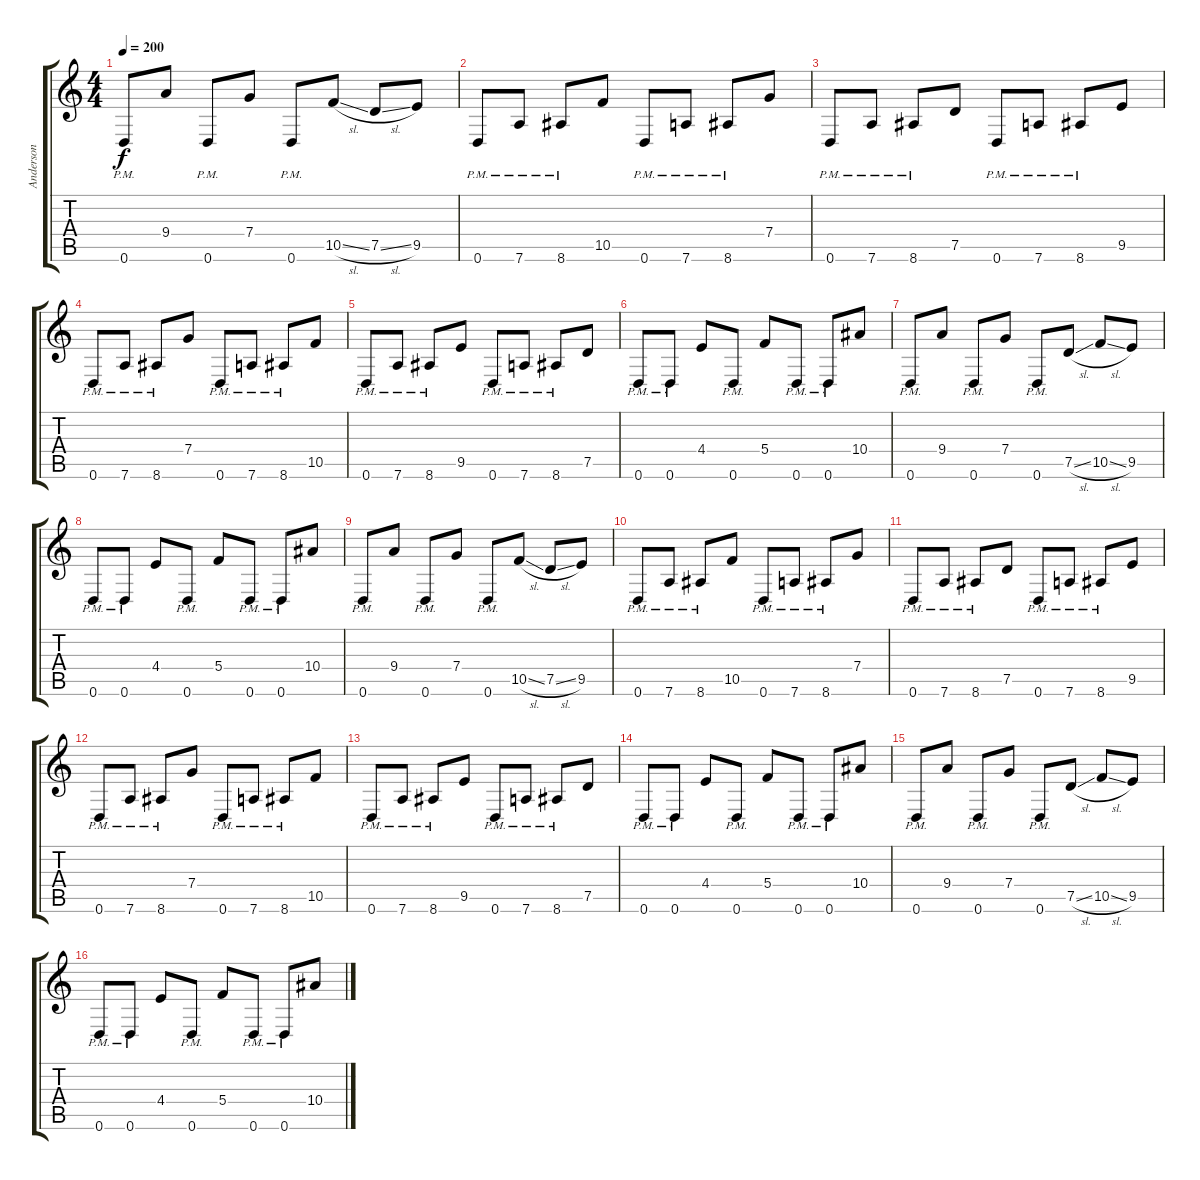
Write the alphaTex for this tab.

\track ("Anderson" "Anderson") {instrument distortionguitar}
\staff {score tabs}
\tuning (D4 A3 F3 C3 G2 D2) {hide}
\ts (4 4)
\tempo 200
\clef g2
\ks c
0.6{pm}.8{dy f} 9.4.8 0.6{pm}.8 7.4.8 0.6{pm}.8 10.5{sl}.8 7.5{sl}.8 9.5.8 |
0.6{pm}.8 7.6{pm}.8 8.6{pm}.8 10.5.8 0.6{pm}.8 7.6{pm}.8 8.6{pm}.8 7.4.8 |
0.6{pm}.8 7.6{pm}.8 8.6{pm}.8 7.5.8 0.6{pm}.8 7.6{pm}.8 8.6{pm}.8 9.5.8 |
0.6{pm}.8 7.6{pm}.8 8.6{pm}.8 7.4.8 0.6{pm}.8 7.6{pm}.8 8.6{pm}.8 10.5.8 |
0.6{pm}.8 7.6{pm}.8 8.6{pm}.8 9.5.8 0.6{pm}.8 7.6{pm}.8 8.6{pm}.8 7.5.8 |
0.6{pm}.8 0.6{pm}.8 4.4.8 0.6{pm}.8 5.4.8 0.6{pm}.8 0.6{pm}.8 10.4.8 |
0.6{pm}.8 9.4.8 0.6{pm}.8 7.4.8 0.6{pm}.8 7.5{sl}.8 10.5{sl}.8 9.5.8 |
0.6{pm}.8 0.6{pm}.8 4.4.8 0.6{pm}.8 5.4.8 0.6{pm}.8 0.6{pm}.8 10.4.8 |
0.6{pm}.8 9.4.8 0.6{pm}.8 7.4.8 0.6{pm}.8 10.5{sl}.8 7.5{sl}.8 9.5.8 |
0.6{pm}.8 7.6{pm}.8 8.6{pm}.8 10.5.8 0.6{pm}.8 7.6{pm}.8 8.6{pm}.8 7.4.8 |
0.6{pm}.8 7.6{pm}.8 8.6{pm}.8 7.5.8 0.6{pm}.8 7.6{pm}.8 8.6{pm}.8 9.5.8 |
0.6{pm}.8 7.6{pm}.8 8.6{pm}.8 7.4.8 0.6{pm}.8 7.6{pm}.8 8.6{pm}.8 10.5.8 |
0.6{pm}.8 7.6{pm}.8 8.6{pm}.8 9.5.8 0.6{pm}.8 7.6{pm}.8 8.6{pm}.8 7.5.8 |
0.6{pm}.8 0.6{pm}.8 4.4.8 0.6{pm}.8 5.4.8 0.6{pm}.8 0.6{pm}.8 10.4.8 |
0.6{pm}.8 9.4.8 0.6{pm}.8 7.4.8 0.6{pm}.8 7.5{sl}.8 10.5{sl}.8 9.5.8 |
0.6{pm}.8 0.6{pm}.8 4.4.8 0.6{pm}.8 5.4.8 0.6{pm}.8 0.6{pm}.8 10.4.8
